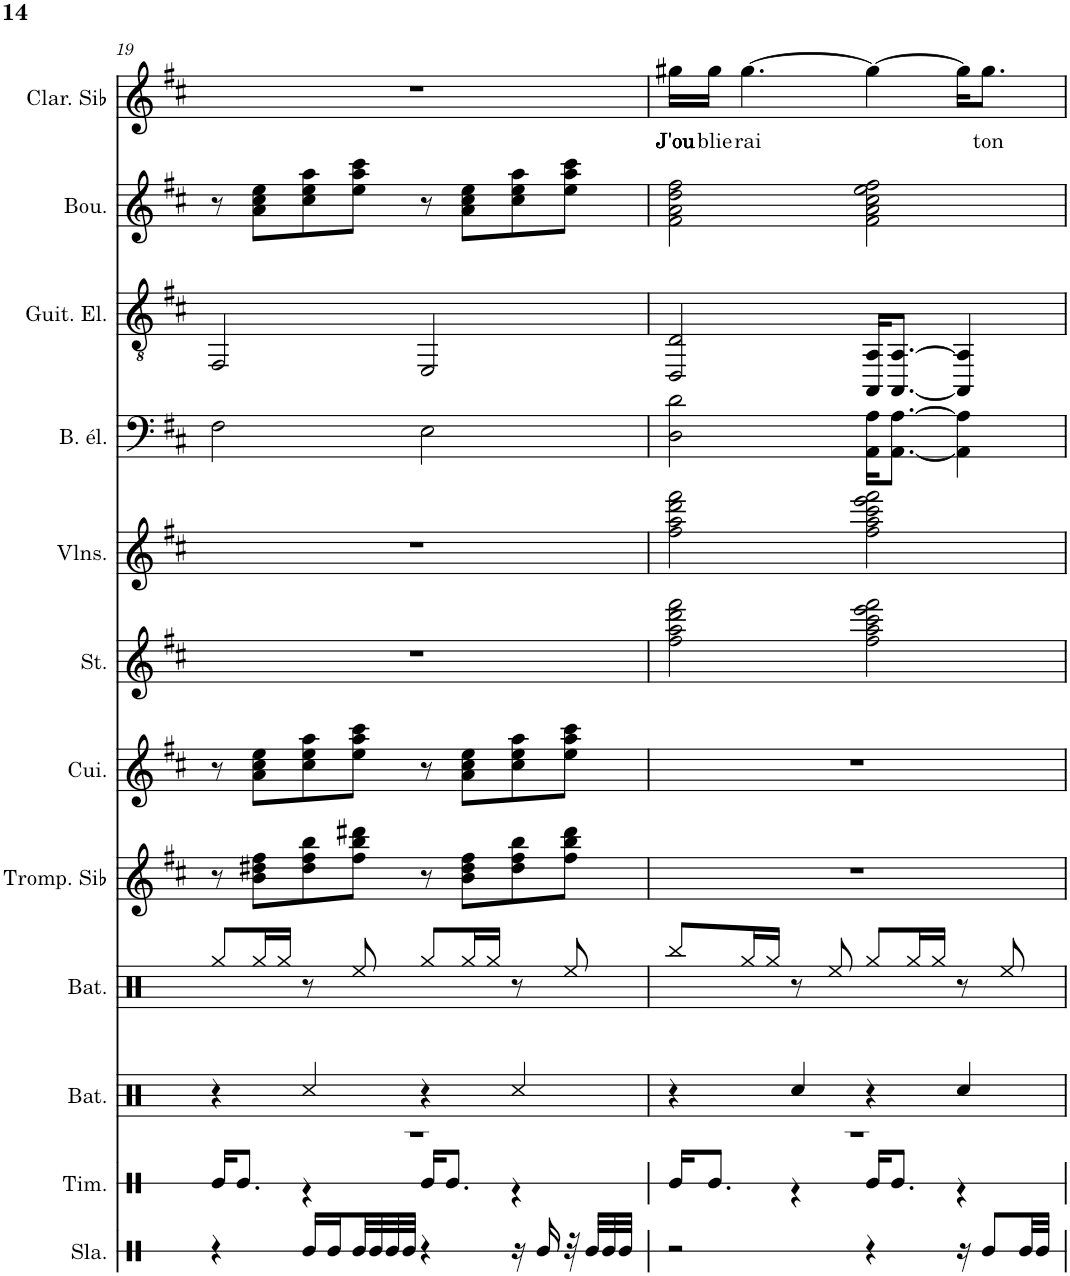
**kern	**kern	**kern	**kern	**kern	**kern	**kern	**kern	**kern	**kern	**kern	**kern	**text
*part12	*part11	*part10	*part9	*part8	*part7	*part6	*part5	*part4	*part3	*part2	*part1	*part1
*staff12	*staff11	*staff10	*staff9	*staff8	*staff7	*staff6	*staff5	*staff4	*staff3	*staff2	*staff1	*staff1
*I"Slap	*I"Timbre	*I"Batterie	*I"Batterie	*I"Trompette en Sib	*I"Cuivres	*I"Cordes	*I"Violons	*I"Basse électrique	*I"Guitare électrique	*I"Bouzouki (3 chœurs)	*I"Clarinette en Sib	*
*I'Sla.	*I'Tim.	*I'Bat.	*I'Bat.	*I'Tromp. Sib	*I'Cui.	*	*I'Vlns.	*I'B. él.	*I'Guit. El.	*I'Bou.	*I'Clar. Sib	*
!!LO:PB:g=z
*clefX	*clefX	*clefX	*clefX	*clefG2	*clefG2	*clefG2	*clefG2	*clefF4	*clefGv2	*clefG2	*clefG2	*
*	*	*	*	*Trd1c2	*	*	*	*Trd7c12	*	*	*Trd1c2	*
*k[]	*k[f#c#]	*k[f#c#]	*k[f#c#]	*k[f#c#]	*k[f#c#]	*k[f#c#]	*k[f#c#]	*k[f#c#]	*k[f#c#]	*k[f#c#]	*k[f#c#]	*
*M4/4	*M4/4	*M4/4	*M4/4	*M4/4	*M4/4	*M4/4	*M4/4	*M4/4	*M4/4	*M4/4	*M4/4	*
=19	=19	=19	=19	=19	=19	=19	=19	=19	=19	=19	=19	=19
*	*^	*	*	*	*	*	*	*	*	*	*	*
4r	1r	16Re/KL	4r	8Rgg/L	8r	8r	1r	1r	2F#\	2FF#/	8r	1r	.
.	.	8.Re/J	.	.	.	.	.	.	.	.	.	.	.
.	.	.	.	16Rgg/L	8b\ 8dd#X\ 8ff#\L	8a\ 8cc#\ 8ee\L	.	.	.	.	8a\ 8cc#\ 8ee\L	.	.
.	.	.	.	16Rgg/JJ	.	.	.	.	.	.	.	.	.
16Re/LL	.	4r	4Rcc/	8r	8dd#\ 8ff#\ 8bb\	8cc#\ 8ee\ 8aa\	.	.	.	.	8cc#\ 8ee\ 8aa\	.	.
16Re/	.	.	.	.	.	.	.	.	.	.	.	.	.
32Re/L	.	.	.	8Ree/	8ff#\ 8bb\ 8ddd#X\J	8ee\ 8aa\ 8ccc#\J	.	.	.	.	8ee\ 8aa\ 8ccc#\J	.	.
32Re/	.	.	.	.	.	.	.	.	.	.	.	.	.
32Re/	.	.	.	.	.	.	.	.	.	.	.	.	.
32Re/JJJ	.	.	.	.	.	.	.	.	.	.	.	.	.
4r	.	16Re/KL	4r	8Rgg/L	8r	8r	.	.	2E\	2EE/	8r	.	.
.	.	8.Re/J	.	.	.	.	.	.	.	.	.	.	.
.	.	.	.	16Rgg/L	8b\ 8dd#\ 8ff#\L	8a\ 8cc#\ 8ee\L	.	.	.	.	8a\ 8cc#\ 8ee\L	.	.
.	.	.	.	16Rgg/JJ	.	.	.	.	.	.	.	.	.
16r	.	4r	4Rcc/	8r	8dd#\ 8ff#\ 8bb\	8cc#\ 8ee\ 8aa\	.	.	.	.	8cc#\ 8ee\ 8aa\	.	.
16Re/	.	.	.	.	.	.	.	.	.	.	.	.	.
32r	.	.	.	8Ree/	8ff#\ 8bb\ 8ddd#\J	8ee\ 8aa\ 8ccc#\J	.	.	.	.	8ee\ 8aa\ 8ccc#\J	.	.
32Re/LLL	.	.	.	.	.	.	.	.	.	.	.	.	.
32Re/	.	.	.	.	.	.	.	.	.	.	.	.	.
32Re/JJJ	.	.	.	.	.	.	.	.	.	.	.	.	.
=20	=20	=20	=20	=20	=20	=20	=20	=20	=20	=20	=20	=20	=20
!	!	!	!	!	!	!	!	!	!	!	!	!	!LO:LY:b
2r	1r	16Re/KL	4r	8Rbb/L	1r	1r	2ff#\ 2aa\ 2ddd\ 2fff#\	2ff#\ 2aa\ 2ddd\ 2fff#\	2D\ 2d\	2DD/ 2D/	2f#\ 2a\ 2dd\ 2ff#\	16gg#X\LL	J'ou
!	!	!	!	!	!	!	!	!	!	!	!	!	!LO:LY:b
.	.	8.Re/J	.	.	.	.	.	.	.	.	.	16gg#\JJ	blie
!	!	!	!	!	!	!	!	!	!	!	!	!	!LO:LY:b
.	.	.	.	16Rgg/L	.	.	.	.	.	.	.	[4.gg#\	rai
.	.	.	.	16Rgg/JJ	.	.	.	.	.	.	.	.	.
.	.	4r	4Rcc/	8r	.	.	.	.	.	.	.	.	.
.	.	.	.	8Ree/	.	.	.	.	.	.	.	.	.
4r	.	16Re/KL	4r	8Rgg/L	.	.	2ff#\ 2aa\ 2ccc#\ 2eee\ 2fff#\	2ff#\ 2aa\ 2ccc#\ 2eee\ 2fff#\	16AA\ 16A\KL	16AAA/ 16AA/KL	2f#\ 2a\ 2cc#\ 2ee\ 2ff#\	4gg#\_	.
.	.	8.Re/J	.	.	.	.	.	.	[8.AA\ [8.A\J	[8.AAA/ [8.AA/J	.	.	.
.	.	.	.	16Rgg/L	.	.	.	.	.	.	.	.	.
.	.	.	.	16Rgg/JJ	.	.	.	.	.	.	.	.	.
16r	.	4r	4Rcc/	8r	.	.	.	.	4AA\] 4A\]	4AAA/] 4AA/]	.	16gg#\KL]	.
!	!	!	!	!	!	!	!	!	!	!	!	!	!LO:LY:b
8Re/L	.	.	.	.	.	.	.	.	.	.	.	8.gg#\J	ton
.	.	.	.	8Ree/	.	.	.	.	.	.	.	.	.
32Re/LL	.	.	.	.	.	.	.	.	.	.	.	.	.
32Re/JJJ	.	.	.	.	.	.	.	.	.	.	.	.	.
*	*v	*v	*	*	*	*	*	*	*	*	*	*	*
=	=	=	=	=	=	=	=	=	=	=	=	=
*-	*-	*-	*-	*-	*-	*-	*-	*-	*-	*-	*-	*-
